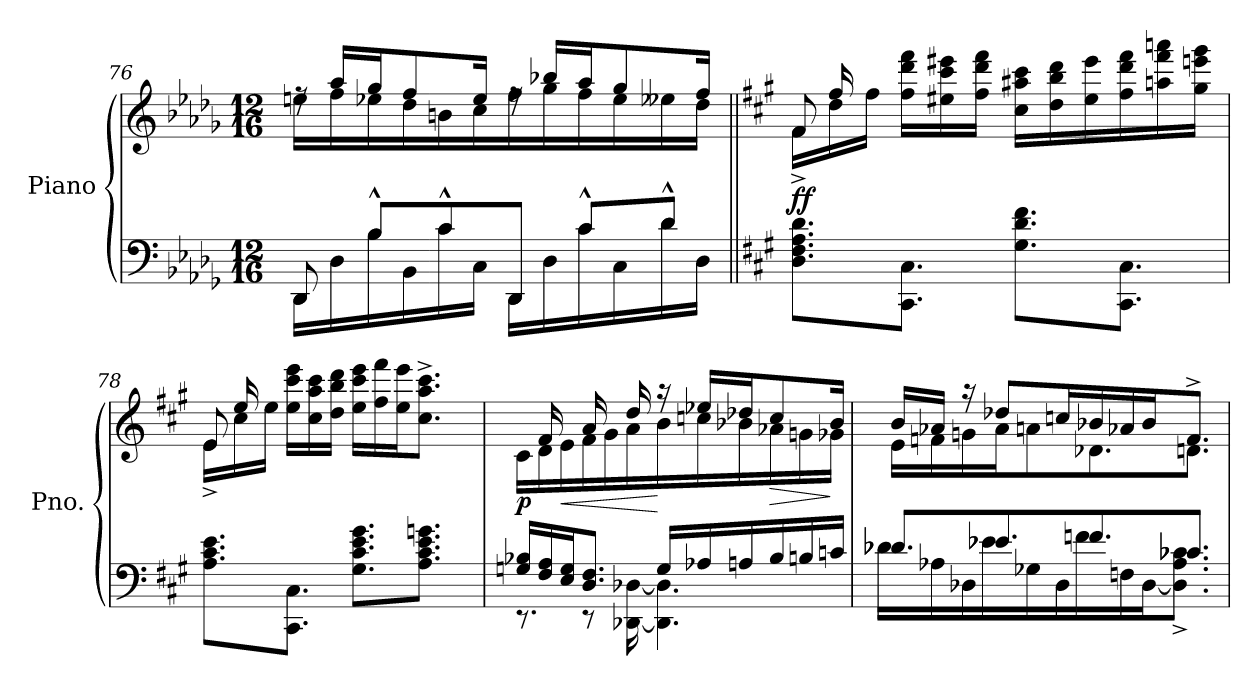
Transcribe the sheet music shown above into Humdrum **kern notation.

**kern	**kern	**dynam
*part1	*part1	*part1
*staff2	*staff1	*staff1/2
*I"Piano	*	*
*I'Pno.	*	*
!!LO:PB:g=z
*clefF4	*clefG2	*
*k[b-e-a-d-g-]	*k[b-e-a-d-g-]	*
*D-:	*D-:	*
*M12/16	*M12/16	*
=76	=76	=76
*^	*^	*
8DD-/	16DD-\LL	16rff	16een\LL	.
.	16D-\	16aa-/LL	16ff\	.
8B-^^/L	16B-\	16gg-/J	16ee-X\	.
.	16BB-\	8ff/	16dd-\	.
8c^^/	16c\	.	16bn\	.
.	16C\JJ	16ee-/Jk	16cc\	.
8DD-/J	16DD-\LL	16rff	16ff\	.
.	16D-\	16bb-X/LL	16gg-\	.
8c^^/L	16c\	16aa-/J	16ff\	.
.	16C\	8gg-/	16ee-\	.
8d-^^/J	16d-\	.	16ee--X\	.
.	16D-\JJ	16ff/Jk	16dd-\JJ	.
*v	*v	*	*	*
*	*v	*v	*
=77||	=77||	=77||
*k[f#c#g#]	*k[f#c#g#]	*
*A:	*A:	*
*^	*^	*
*	*	*	*^	*
!	!	!	!	!	!LO:DY:b
*v	*v	*	*	*	*
8.D\ 8.F#\ 8.A\ 8.d\L	16ryy	16f#^\LL	8f#/	ff
.	16ff#/	16dd\	.	.
.	16ryy	16ff#\JJ	2ryy	.
8.CC#\ 8.C#\J	16ff#\ 16ddd\ 16fff#\LL	2ryy	.	.
.	16ee#X\ 16ccc#\ 16eee#X\	.	.	.
.	16ff#\ 16ddd\ 16fff#\JJ	.	.	.
8.G#\ 8.d\ 8.f#\L	16cc#\ 16aa#X\ 16ccc#\LL	.	.	.
.	16dd\ 16bb\ 16ddd\	.	.	.
.	16ee#\ 16eee#\	.	.	.
8.CC#\ 8.C#\J	16ff#\ 16ddd\ 16fff#\	.	.	.
.	16aan\ 16fff#\ 16aaan\	.	8ryy	.
.	16gg#\ 16eeen\ 16ggg#\JJ	16ryy	.	.
=78	=78	=78	=78	=78
8.A\ 8.c#\ 8.e\L	16ryy	16e^\LL	8e/	.
.	16ee/	16cc#\	.	.
.	16ryy	16ee\JJ	2ryy	.
8.CC#\ 8.C#\J	16ee\ 16ccc#\ 16eee\LL	2ryy	.	.
.	16cc#\ 16aa\ 16ccc#\	.	.	.
.	16dd\ 16bb\ 16ddd\JJ	.	.	.
8.G#\ 8.c#\ 8.e\ 8.g#\L	16ee\ 16ccc#\ 16eee\LL	.	.	.
.	16ff#\ 16fff#\	.	.	.
.	16ee\ 16eee\J	.	.	.
8.A\ 8.c#\ 8.e\ 8.gn\J	8.cc#\^ 8.aa\^ 8.ccc#\^J	.	.	.
.	.	.	8ryy	.
.	.	16ryy	.	.
*	*	*v	*v	*
!!LO:PB:g=z
=79	=79	=79	=79
*^	*	*	*
!	!	!	!	!LO:DY:b
16Gn/ 16B-X/LL	8.rEE	16ryy	16c#\LL	p
16F#/ 16A/	.	16f#/	16d\	.
!	!	!	!	!LO:HP:b
16E/ 16G/J	.	16ryy	16e\	<
8.D/ 8.F#/J	8rEE	16a/	16f#\	.
.	.	16ryy	16g#\	.
.	[16DD-X\ [16D-X\	16dd/	16a\	.
16G/LL	4.DD-\] 4.D-\]	16raa	16b\	[
16A-X/	.	16ee-X/LL	16ccn\	.
16An/	.	16dd-X/J	16b-X\	.
!	!	!	!	!LO:HP:b
16B-/	.	8cc/	16a-X\	>
16Bn/	.	.	16gn\	.
16cn/JJ	.	16b-/Jk	16g-X\JJ	]
=80	=80	=80	=80	=80
8.d-X/L	16d-\LL	16b/LL	16e\LL	.
.	16A-X\	16a-X/JJ	16fn\	.
.	16D-X\	16raa	16gn\	.
8.e-X/	16e-\	8dd-X/L	16a-\J	.
.	16G-X\	.	8an\	.
.	16D-\	16ccn/L	.	.
8.fn/	16f\	16b-X/	8.d-X\	.
.	16Fn\	16a-X/	.	.
.	[16D-\J	16b-/J	.	.
8.c-X/J	8.D-\]^ 8.A-\^ 8.c-\^J	8.f^/J	8.dn\J	.
*v	*v	*	*	*
*	*v	*v	*
=	=	=
*-	*-	*-
